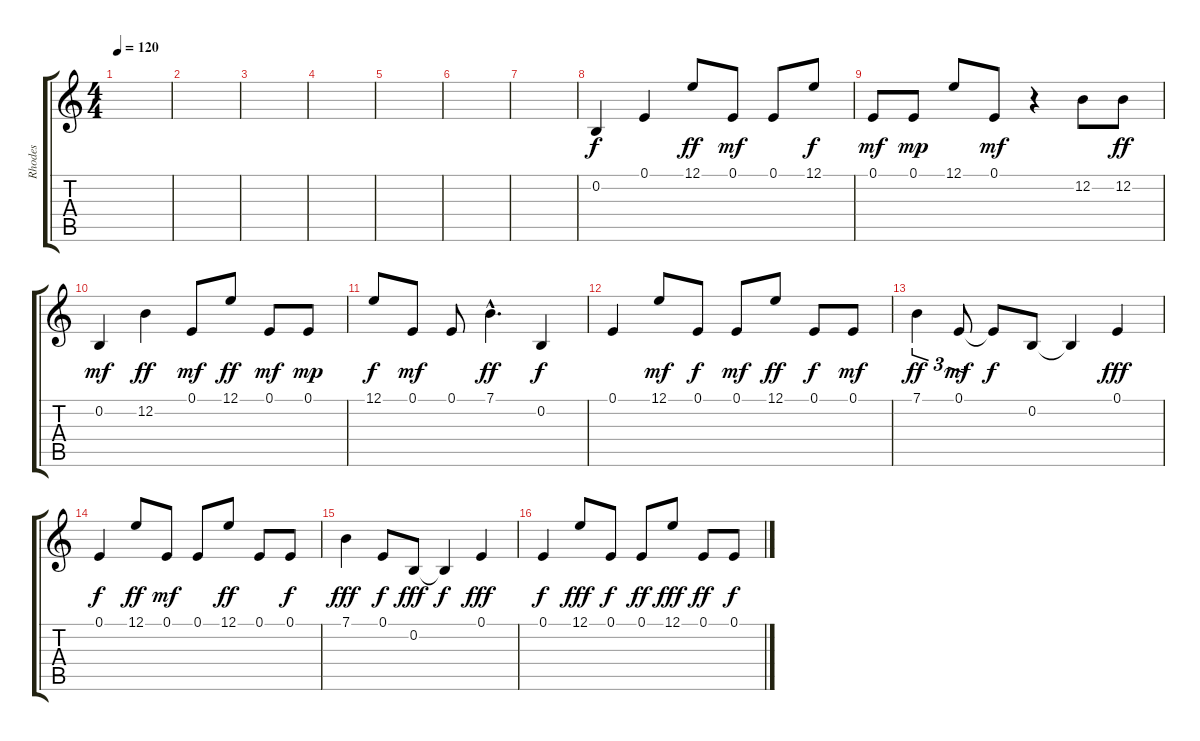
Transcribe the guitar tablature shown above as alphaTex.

\track ("Rhodes" "Rhodes") {instrument electricpiano1}
\staff {score tabs}
\tuning (E4 B3 G3 D3 A2 E2) {hide}
\ts (4 4)
\tempo 120
\clef g2
\ks c
|
|
|
|
|
|
|
0.2.4 0.1.4 12.1.8{dy ff} 0.1.8{dy mf} 0.1.8 12.1.8{dy f} |
0.1.8{dy mf} 0.1.8{dy mp} 12.1.8 0.1.8{dy mf} r.4 12.2.8 12.2.8{dy ff} |
0.2.4{dy mf} 12.2.4{dy ff} 0.1.8{dy mf} 12.1.8{dy ff} 0.1.8{dy mf} 0.1.8{dy mp} |
12.1.8{dy f} 0.1.8{dy mf} 0.1.8 7.1{hac}.4{d dy ff} 0.2.4{dy f} |
0.1.4 12.1.8{dy mf} 0.1.8{dy f} 0.1.8{dy mf} 12.1.8{dy ff} 0.1.8{dy f} 0.1.8{dy mf} |
7.1.4{tu (3 2) dy ff} 0.1.8{tu (3 2) dy mf} 0.1{t}.8{dy f} 0.2.8 0.2{t}.4 0.1.4{dy fff} |
0.1.4{dy f} 12.1.8{dy ff} 0.1.8{dy mf} 0.1.8 12.1.8{dy ff} 0.1.8 0.1.8{dy f} |
7.1.4{dy fff} 0.1.8{dy f} 0.2.8{dy fff} 0.2{t}.4{dy f} 0.1.4{dy fff} |
0.1.4{dy f} 12.1.8{dy fff} 0.1.8{dy f} 0.1.8{dy ff} 12.1.8{dy fff} 0.1.8{dy ff} 0.1.8{dy f}
